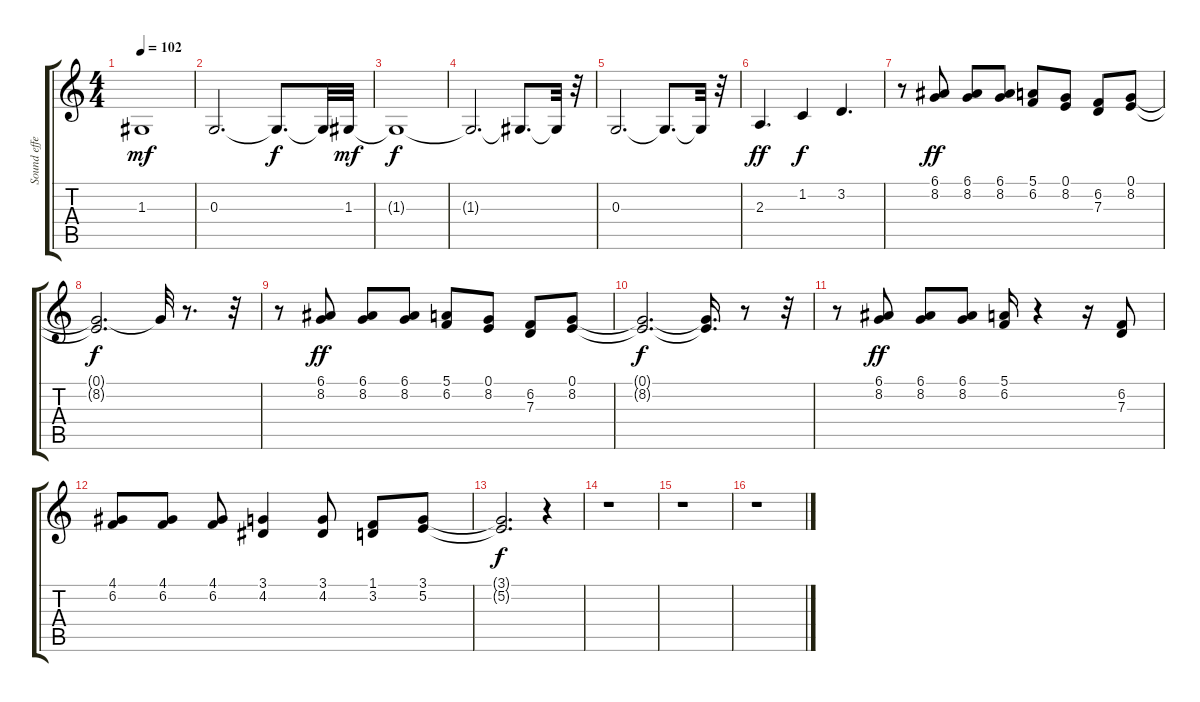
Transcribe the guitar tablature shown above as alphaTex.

\track ("Sound effects" "Sound effe") {instrument synthvoice}
\staff {score tabs}
\tuning (E4 B3 G3 D3 A2 E2) {hide}
\ts (4 4)
\tempo 102
\clef g2
\ks c
1.3.1{dy mf} |
0.3.2{d} 0.3{t}.8{d dy f} 0.3{t}.32 1.3.32{dy mf} |
1.3{t}.1{dy f} |
1.3{t}.2{d} 1.3{t}.8{d} 1.3{t}.32 r.32 |
0.3.2{d} 0.3{t}.8{d} 0.3{t}.32 r.32 |
2.3.4{d dy ff} 1.2.4{dy f} 3.2.4{d} |
r.8 (6.1 8.2).8{dy ff} (6.1 8.2).8 (6.1 8.2).8 (5.1 6.2).8 (0.1 8.2).8 (6.2 7.3).8 (0.1 8.2).8 |
(0.1{t} 8.2{t}).2{d dy f} 8.2{t}.32 r.8{d} r.32 |
r.8 (6.1 8.2).8{dy ff} (6.1 8.2).8 (6.1 8.2).8 (5.1 6.2).8 (0.1 8.2).8 (6.2 7.3).8 (0.1 8.2).8 |
(0.1{t} 8.2{t}).2{d dy f} (0.1{t} 8.2{t}).16{d} r.8 r.32 |
r.8 (6.1 8.2).8{dy ff} (6.1 8.2).8 (6.1 8.2).8 (5.1 6.2).16 r.4 r.16 (6.2 7.3).8 |
(4.1 6.2).8 (4.1 6.2).8 (4.1 6.2).8 (3.1 4.2).4 (3.1 4.2).8 (1.1 3.2).8 (3.1 5.2).8 |
(3.1{t} 5.2{t}).2{d dy f} r.4 |
r.1 |
r.1 |
r.1
